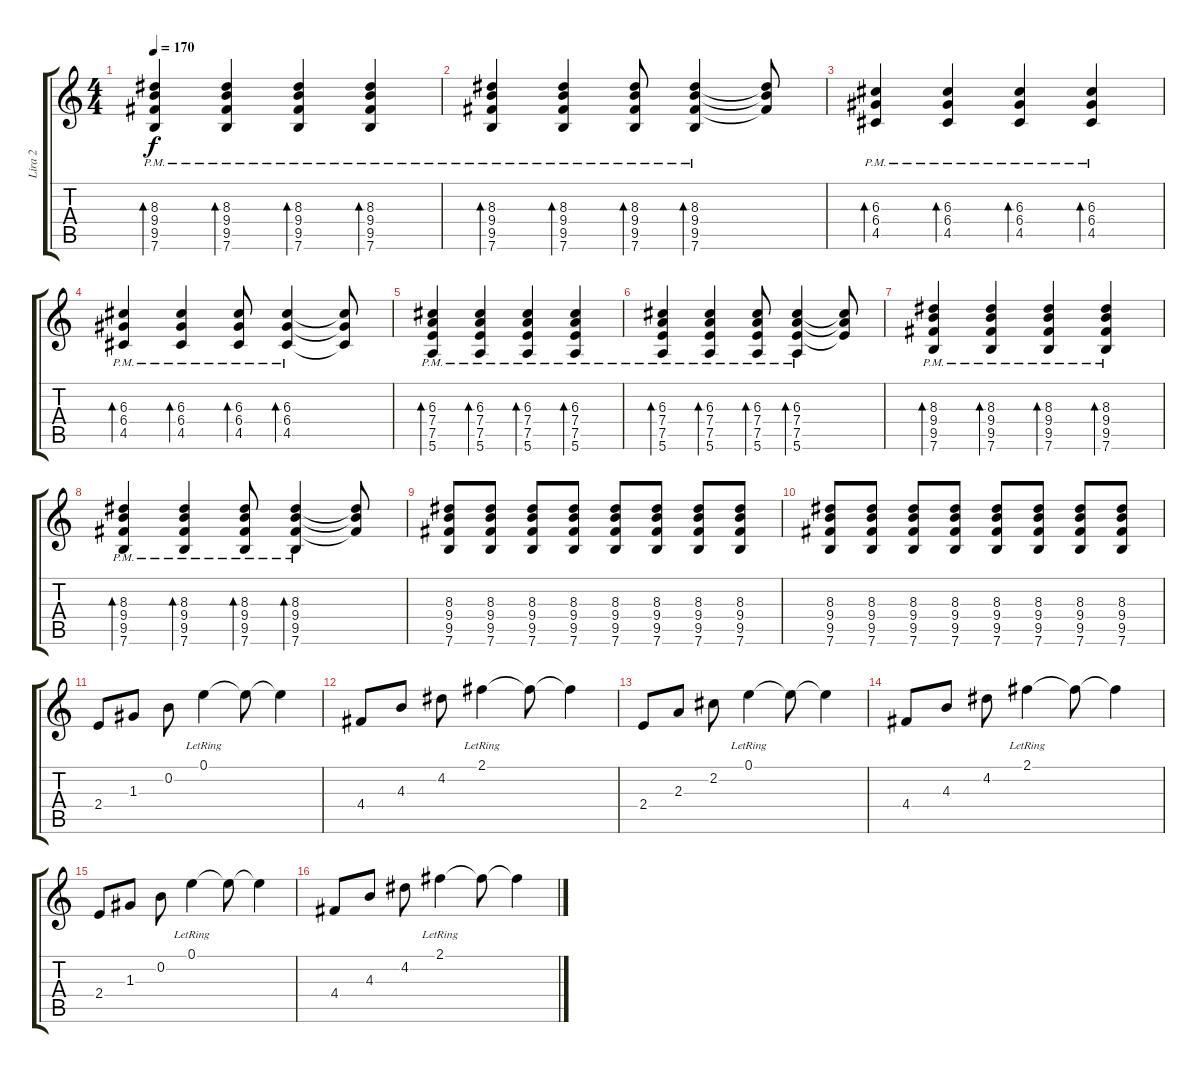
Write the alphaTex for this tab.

\track ("Lira 2" "Lira 2") {instrument electricguitarmuted}
\staff {score tabs}
\tuning (E4 B3 G3 D3 A2 E2) {hide}
\ts (4 4)
\tempo 170
\clef g2
\ks c
(8.3 9.4{pm} 9.5 7.6).4{bd 120 dy f} (8.3 9.4{pm} 9.5 7.6).4{bd 120} (8.3 9.4{pm} 9.5 7.6).4{bd 120} (8.3 9.4{pm} 9.5 7.6).4{bd 120} |
(8.3 9.4{pm} 9.5 7.6).4{bd 120} (8.3 9.4{pm} 9.5 7.6).4{bd 120} (8.3 9.4{pm} 9.5 7.6).8{bd 120} (8.3 9.4{pm} 9.5 7.6).4{bd 120} (8.3{t} 9.4{t} 9.5{t}).8 |
(6.3 6.4{pm} 4.5).4{bd 120} (6.3 6.4{pm} 4.5).4{bd 60} (6.3 6.4{pm} 4.5).4{bd 60} (6.3 6.4{pm} 4.5).4{bd 60} |
(6.3 6.4{pm} 4.5).4{bd 60} (6.3 6.4{pm} 4.5).4{bd 60} (6.3 6.4{pm} 4.5).8{bd 60} (6.3 6.4{pm} 4.5).4{bd 60} (6.3{t} 6.4{t} 4.5{t}).8 |
(6.3 7.4{pm} 7.5 5.6).4{bd 120} (6.3 7.4{pm} 7.5 5.6).4{bd 120} (6.3 7.4{pm} 7.5 5.6).4{bd 120} (6.3 7.4{pm} 7.5 5.6).4{bd 120} |
(6.3 7.4{pm} 7.5 5.6).4{bd 120} (6.3 7.4{pm} 7.5 5.6).4{bd 120} (6.3 7.4{pm} 7.5 5.6).8{bd 120} (6.3 7.4{pm} 7.5 5.6).4{bd 120} (6.3{t} 7.4{t} 7.5{t}).8 |
(8.3 9.4{pm} 9.5 7.6).4{bd 120} (8.3 9.4{pm} 9.5 7.6).4{bd 120} (8.3 9.4{pm} 9.5 7.6).4{bd 120} (8.3 9.4{pm} 9.5 7.6).4{bd 120} |
(8.3 9.4{pm} 9.5 7.6).4{bd 120} (8.3 9.4{pm} 9.5 7.6).4{bd 120} (8.3 9.4{pm} 9.5 7.6).8{bd 120} (8.3 9.4{pm} 9.5 7.6).4{bd 120} (8.3{t} 9.4{t} 9.5{t}).8 |
(8.3 9.4 9.5 7.6).8 (8.3 9.4 9.5 7.6).8 (8.3 9.4 9.5 7.6).8 (8.3 9.4 9.5 7.6).8 (8.3 9.4 9.5 7.6).8 (8.3 9.4 9.5 7.6).8 (8.3 9.4 9.5 7.6).8 (8.3 9.4 9.5 7.6).8 |
(8.3 9.4 9.5 7.6).8 (8.3 9.4 9.5 7.6).8 (8.3 9.4 9.5 7.6).8 (8.3 9.4 9.5 7.6).8 (8.3 9.4 9.5 7.6).8 (8.3 9.4 9.5 7.6).8 (8.3 9.4 9.5 7.6).8 (8.3 9.4 9.5 7.6).8 |
2.4.8 1.3.8 0.2.8 0.1{lr}.4 0.1{t}.8 0.1{t}.4 |
4.4.8 4.3.8 4.2.8 2.1{lr}.4 2.1{t}.8 2.1{t}.4 |
2.4.8 2.3.8 2.2.8 0.1{lr}.4 0.1{t}.8 0.1{t}.4 |
4.4.8 4.3.8 4.2.8 2.1{lr}.4 2.1{t}.8 2.1{t}.4 |
2.4.8 1.3.8 0.2.8 0.1{lr}.4 0.1{t}.8 0.1{t}.4 |
4.4.8 4.3.8 4.2.8 2.1{lr}.4 2.1{t}.8 2.1{t}.4
